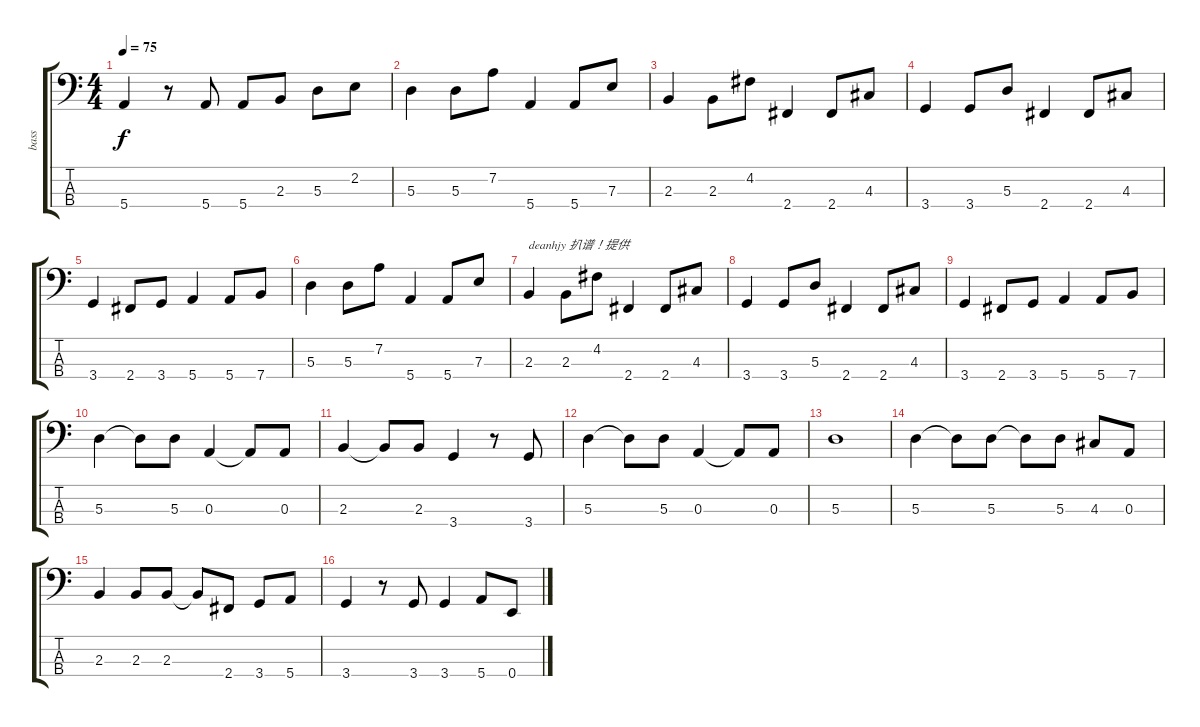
\track ("bass" "bass") {instrument electricbassfinger}
\staff {score tabs}
\tuning (G2 D2 A1 E1) {hide}
\ts (4 4)
\tempo 75
\clef f4
\ks c
5.4.4{dy f} r.8 5.4.8 5.4.8 2.3.8 5.3.8 2.2.8 |
5.3.4 5.3.8 7.2.8 5.4.4 5.4.8 7.3.8 |
2.3.4 2.3.8 4.2.8 2.4.4 2.4.8 4.3.8 |
3.4.4 3.4.8 5.3.8 2.4.4 2.4.8 4.3.8 |
3.4.4 2.4.8 3.4.8 5.4.4 5.4.8 7.4.8 |
5.3.4 5.3.8 7.2.8 5.4.4 5.4.8 7.3.8 |
2.3.4{txt "deanhjy 扒谱！提供"} 2.3.8 4.2.8 2.4.4 2.4.8 4.3.8 |
3.4.4 3.4.8 5.3.8 2.4.4 2.4.8 4.3.8 |
3.4.4 2.4.8 3.4.8 5.4.4 5.4.8 7.4.8 |
5.3.4 5.3{t}.8 5.3.8 0.3.4 0.3{t}.8 0.3.8 |
2.3.4 2.3{t}.8 2.3.8 3.4.4 r.8 3.4.8 |
5.3.4 5.3{t}.8 5.3.8 0.3.4 0.3{t}.8 0.3.8 |
5.3.1 |
5.3.4 5.3{t}.8 5.3.8 5.3{t}.8 5.3.8 4.3.8 0.3.8 |
2.3.4 2.3.8 2.3.8 2.3{t}.8 2.4.8 3.4.8 5.4.8 |
3.4.4 r.8 3.4.8 3.4.4 5.4.8 0.4.8
